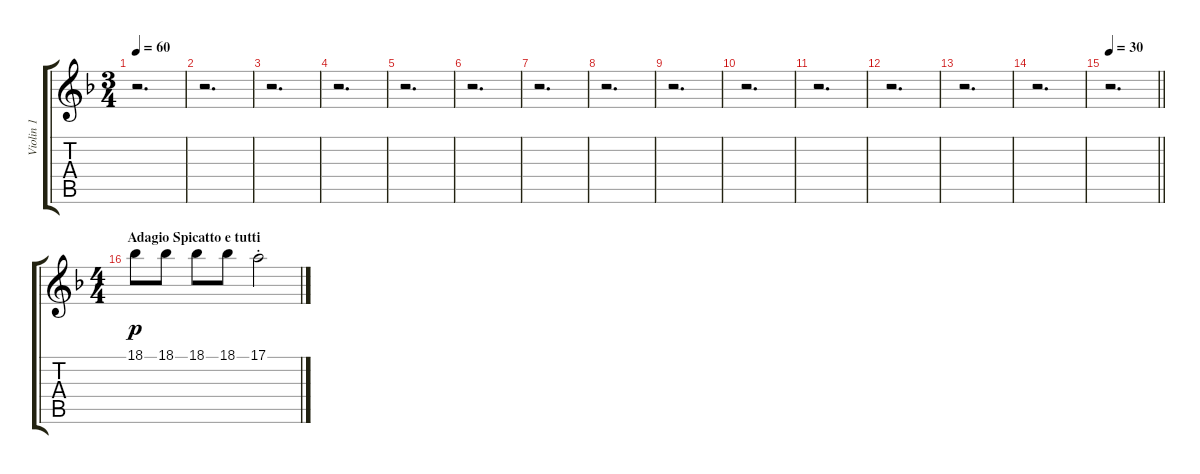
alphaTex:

\track ("Violin 1" "Violin 1") {instrument violin}
\staff {score tabs}
\tuning (E4 B3 G3 D3 A2 E2) {hide}
\ts (3 4)
\tempo 60
\clef g2
\ks f
r.2{d dy p} |
r.2{d} |
r.2{d} |
r.2{d} |
r.2{d} |
r.2{d} |
r.2{d} |
r.2{d} |
r.2{d} |
r.2{d} |
r.2{d} |
r.2{d} |
r.2{d} |
r.2{d} |
\tempo 30
\barLineRight lightlight
r.2{d} |
\ts (4 4)
\section ("" "Adagio Spicatto e tutti")
18.1.8 18.1.8 18.1.8 18.1.8 17.1{st}.2
